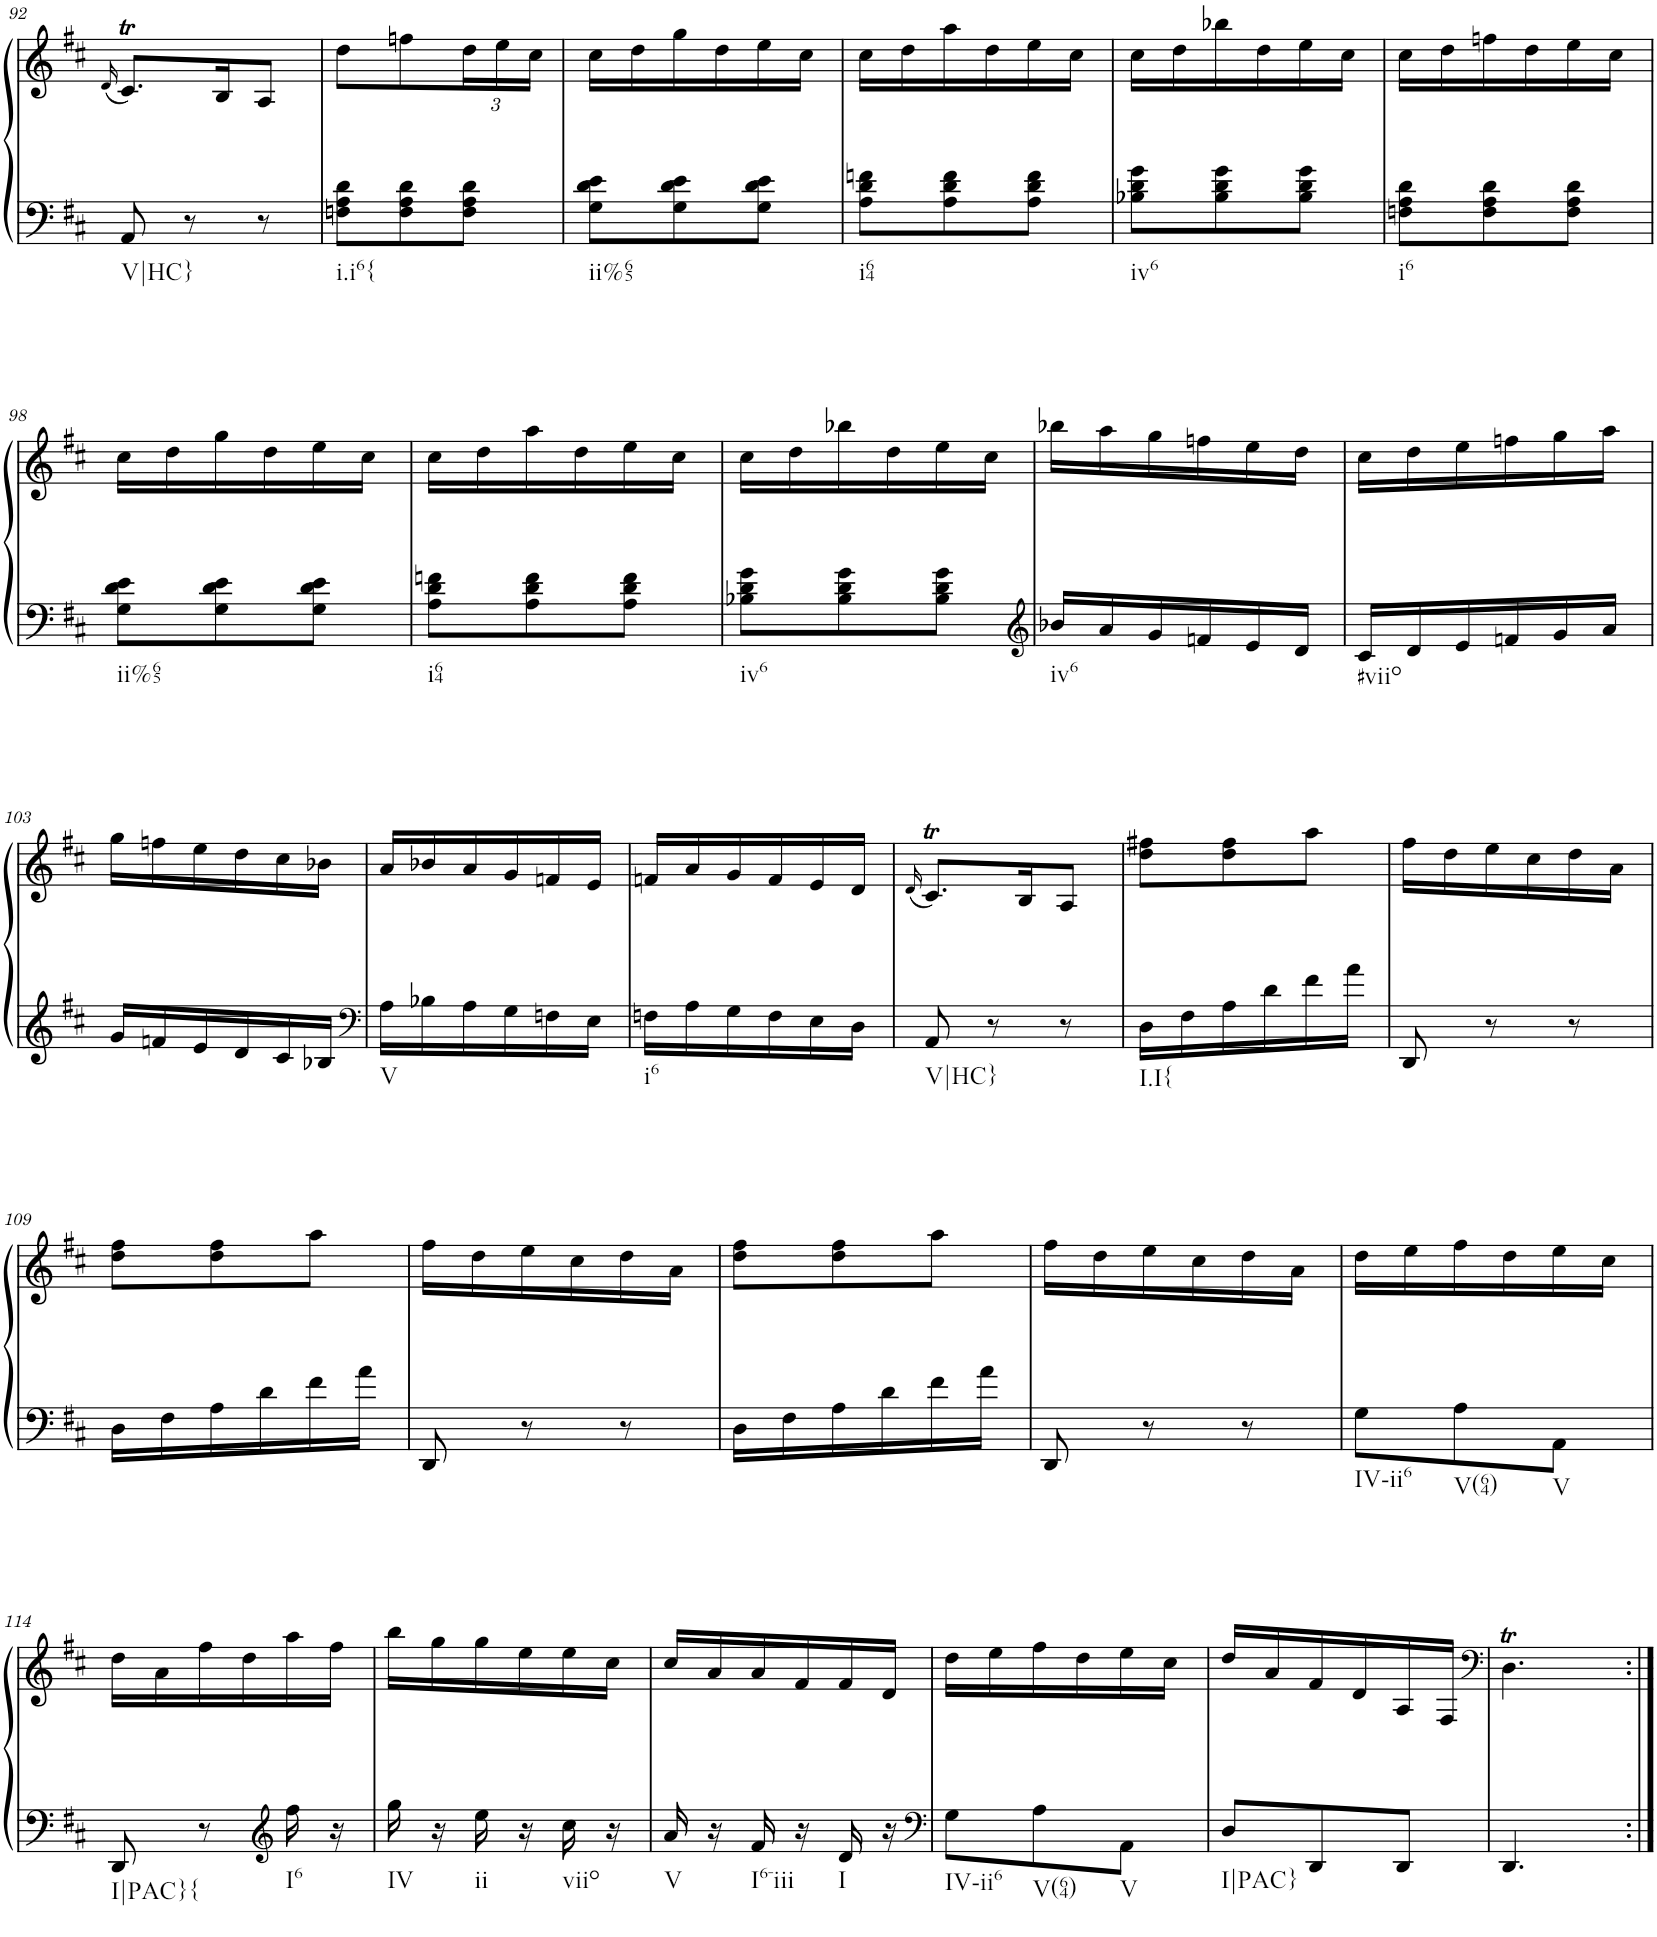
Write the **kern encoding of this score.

**kern	**kern
*part1	*part1
*staff2	*staff1
*I"Piano	*
*I'Pno.	*
!!LO:PB:g=z
*clefF4	*clefG2
*k[f#c#]	*k[f#c#]
*M3/8	*M3/8
=92	=92
.	(16qd/
!LO:TX:b:t=V|HC}	!
8AA/	8.c#t/L)
8r	.
.	16B/K
8r	8A/J
=93	=93
!LO:TX:b:t=i.i6{	!
8Fn\ 8A\ 8d\L	8dd\L
8F\ 8A\ 8d\	8ffn\
*	*Xbrackettup
8F\ 8A\ 8d\J	24dd\L
.	24ee\
.	24cc#\JJ
=94	=94
!LO:TX:b:t=ii%65	!
8G\ 8d\ 8e\L	16cc#\LL
.	16dd\
8G\ 8d\ 8e\	16gg\
.	16dd\
8G\ 8d\ 8e\J	16ee\
.	16cc#\JJ
=95	=95
!LO:TX:b:t=i64	!
8A\ 8d\ 8fn\L	16cc#\LL
.	16dd\
8A\ 8d\ 8f\	16aa\
.	16dd\
8A\ 8d\ 8f\J	16ee\
.	16cc#\JJ
=96	=96
!LO:TX:b:t=iv6	!
8B-X\ 8d\ 8g\L	16cc#\LL
.	16dd\
8B-\ 8d\ 8g\	16bb-X\
.	16dd\
8B-\ 8d\ 8g\J	16ee\
.	16cc#\JJ
=97	=97
!LO:TX:b:t=i6	!
8Fn\ 8A\ 8d\L	16cc#\LL
.	16dd\
8F\ 8A\ 8d\	16ffn\
.	16dd\
8F\ 8A\ 8d\J	16ee\
.	16cc#\JJ
!!LO:LB:g=z
=98	=98
!LO:TX:b:t=ii%65	!
8G\ 8d\ 8e\L	16cc#\LL
.	16dd\
8G\ 8d\ 8e\	16gg\
.	16dd\
8G\ 8d\ 8e\J	16ee\
.	16cc#\JJ
=99	=99
!LO:TX:b:t=i64	!
8A\ 8d\ 8fn\L	16cc#\LL
.	16dd\
8A\ 8d\ 8f\	16aa\
.	16dd\
8A\ 8d\ 8f\J	16ee\
.	16cc#\JJ
=100	=100
!LO:TX:b:t=iv6	!
8B-X\ 8d\ 8g\L	16cc#\LL
.	16dd\
8B-\ 8d\ 8g\	16bb-X\
.	16dd\
8B-\ 8d\ 8g\J	16ee\
.	16cc#\JJ
=101	=101
*clefG2	*
!LO:TX:b:t=iv6	!
16b-X/LL	16bb-X\LL
16a/	16aa\
16g/	16gg\
16fn/	16ffn\
16e/	16ee\
16d/JJ	16dd\JJ
=102	=102
!LO:TX:b:t=#viio	!
16c#/LL	16cc#\LL
16d/	16dd\
16e/	16ee\
16fn/	16ffn\
16g/	16gg\
16a/JJ	16aa\JJ
!!LO:LB:g=z
=103	=103
16g/LL	16gg\LL
16fn/	16ffn\
16e/	16ee\
16d/	16dd\
16c#/	16cc#\
16B-X/JJ	16b-X\JJ
=104	=104
*clefF4	*
!LO:TX:b:t=V	!
16A\LL	16a/LL
16B-X\	16b-X/
16A\	16a/
16G\	16g/
16Fn\	16fn/
16E\JJ	16e/JJ
=105	=105
!LO:TX:b:t=i6	!
16Fn\LL	16fn/LL
16A\	16a/
16G\	16g/
16F\	16f/
16E\	16e/
16D\JJ	16d/JJ
=106	=106
.	(16qd/
!LO:TX:b:t=V|HC}	!
8AA/	8.c#t/L)
8r	.
.	16B/K
8r	8A/J
=107	=107
!LO:TX:b:t=I.I{	!
16D\LL	8dd\ 8ff#X\L
16F#\	.
16A\	8dd\ 8ff#\
16d\	.
16f#\	8aa\J
16a\JJ	.
=108	=108
8DD/	16ff#\LL
.	16dd\
8r	16ee\
.	16cc#\
8r	16dd\
.	16a\JJ
!!LO:LB:g=z
=109	=109
16D\LL	8dd\ 8ff#\L
16F#\	.
16A\	8dd\ 8ff#\
16d\	.
16f#\	8aa\J
16a\JJ	.
=110	=110
8DD/	16ff#\LL
.	16dd\
8r	16ee\
.	16cc#\
8r	16dd\
.	16a\JJ
=111	=111
16D\LL	8dd\ 8ff#\L
16F#\	.
16A\	8dd\ 8ff#\
16d\	.
16f#\	8aa\J
16a\JJ	.
=112	=112
8DD/	16ff#\LL
.	16dd\
8r	16ee\
.	16cc#\
8r	16dd\
.	16a\JJ
=113	=113
!LO:TX:b:t=IV-ii6	!
8G\L	16dd\LL
.	16ee\
!LO:TX:b:t=V(64)	!
8A\	16ff#\
.	16dd\
!LO:TX:b:t=V	!
8AA\J	16ee\
.	16cc#\JJ
!!LO:LB:g=z
=114	=114
!LO:TX:b:t=I|PAC}{	!
8DD/	16dd\LL
.	16a\
8r	16ff#\
.	16dd\
*clefG2	*
!LO:TX:b:t=I6	!
16ff#\	16aa\
16r	16ff#\JJ
=115	=115
!LO:TX:b:t=IV	!
16gg\	16bb\LL
16r	16gg\
!LO:TX:b:t=ii	!
16ee\	16gg\
16r	16ee\
!LO:TX:b:t=viio	!
16cc#\	16ee\
16r	16cc#\JJ
=116	=116
!LO:TX:b:t=V	!
16a/	16cc#/LL
16r	16a/
!LO:TX:b:t=I6-iii	!
16f#/	16a/
16r	16f#/
!LO:TX:b:t=I	!
16d/	16f#/
16r	16d/JJ
=117	=117
*clefF4	*
!LO:TX:b:t=IV-ii6	!
8G\L	16dd\LL
.	16ee\
!LO:TX:b:t=V(64)	!
8A\	16ff#\
.	16dd\
!LO:TX:b:t=V	!
8AA\J	16ee\
.	16cc#\JJ
=118	=118
!LO:TX:b:t=I|PAC}	!
8D/L	16dd/LL
.	16a/
8DD/	16f#/
.	16d/
8DD/J	16A/
.	16F#/JJ
=119	=119
*	*clefF4
4.DD/	4.DT\
=:|!	=:|!
*-	*-
